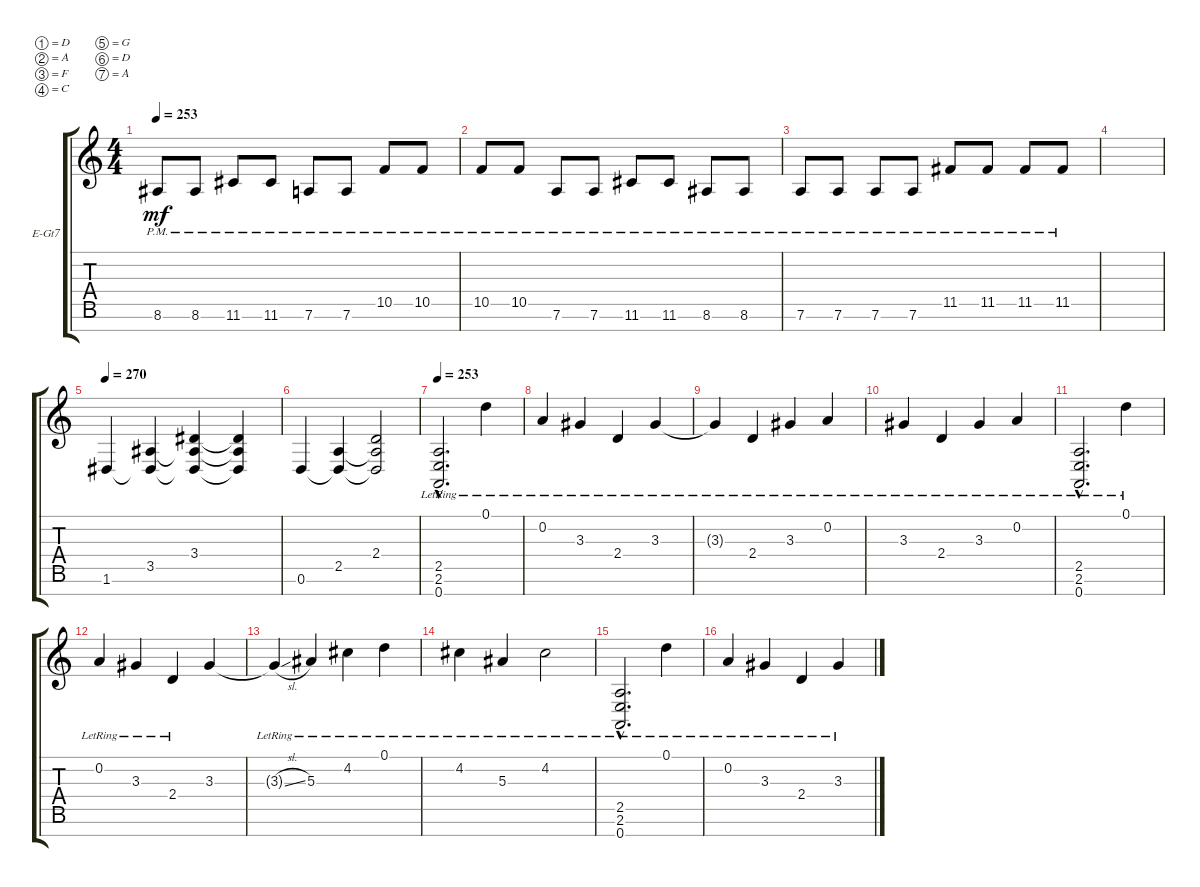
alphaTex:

\defaultSystemsLayout 4
\bracketExtendMode groupsimilarinstruments
\firstSystemTrackNameOrientation horizontal
\otherSystemsTrackNameOrientation horizontal
\track ("Electric Guitar" "E-Gt7") {instrument distortionguitar}
\staff {score tabs}
\tuning (D4 A3 F3 C3 G2 D2 A1)
\ts (4 4)
\tempo 253
\clef g2
\ks c
8.6{pm}.8{dy mf} 8.6{pm}.8 11.6{pm}.8 11.6{pm}.8 7.6{pm}.8 7.6{pm}.8 10.5{pm}.8 10.5{pm}.8 |
10.5{pm}.8 10.5{pm}.8 7.6{pm}.8 7.6{pm}.8 11.6{pm}.8 11.6{pm}.8 8.6{pm}.8 8.6{pm}.8 |
7.6{pm}.8 7.6{pm}.8 7.6{pm}.8 7.6{pm}.8 11.5{pm}.8 11.5{pm}.8 11.5{pm}.8 11.5{pm}.8 |
|
\tempo 270
1.6.4 (3.5 1.6{t}).4 (3.4 1.6{t} 3.5{t}).4 (1.6{t} 3.5{t} 3.4{t}).4 |
0.6.4 (2.5 0.6{t}).4 (2.4 2.5{t} 0.6{t}).2 |
\tempo 253
(0.7{hac lr} 2.6{hac lr} 2.5{hac lr}).2{d} 0.1{lr}.4 |
0.2{lr}.4 3.3{lr}.4 2.4{lr}.4 3.3{lr}.4 |
3.3{lr t}.4 2.4{lr}.4 3.3{lr}.4 0.2{lr}.4 |
3.3{lr}.4 2.4{lr}.4 3.3{lr}.4 0.2{lr}.4 |
(0.7{hac lr} 2.6{hac lr} 2.5{hac lr}).2{d} 0.1{lr}.4 |
0.2{lr}.4 3.3{lr}.4 2.4{lr}.4 3.3.4 |
3.3{sl lr t}.4 5.3{lr}.4 4.2{lr}.4 0.1{lr}.4 |
4.2{lr}.4 5.3{lr}.4 4.2{lr}.2 |
(0.7{hac lr} 2.6{hac lr} 2.5{hac lr}).2{d} 0.1{lr}.4 |
0.2{lr}.4 3.3{lr}.4 2.4{lr}.4 3.3{lr}.4
